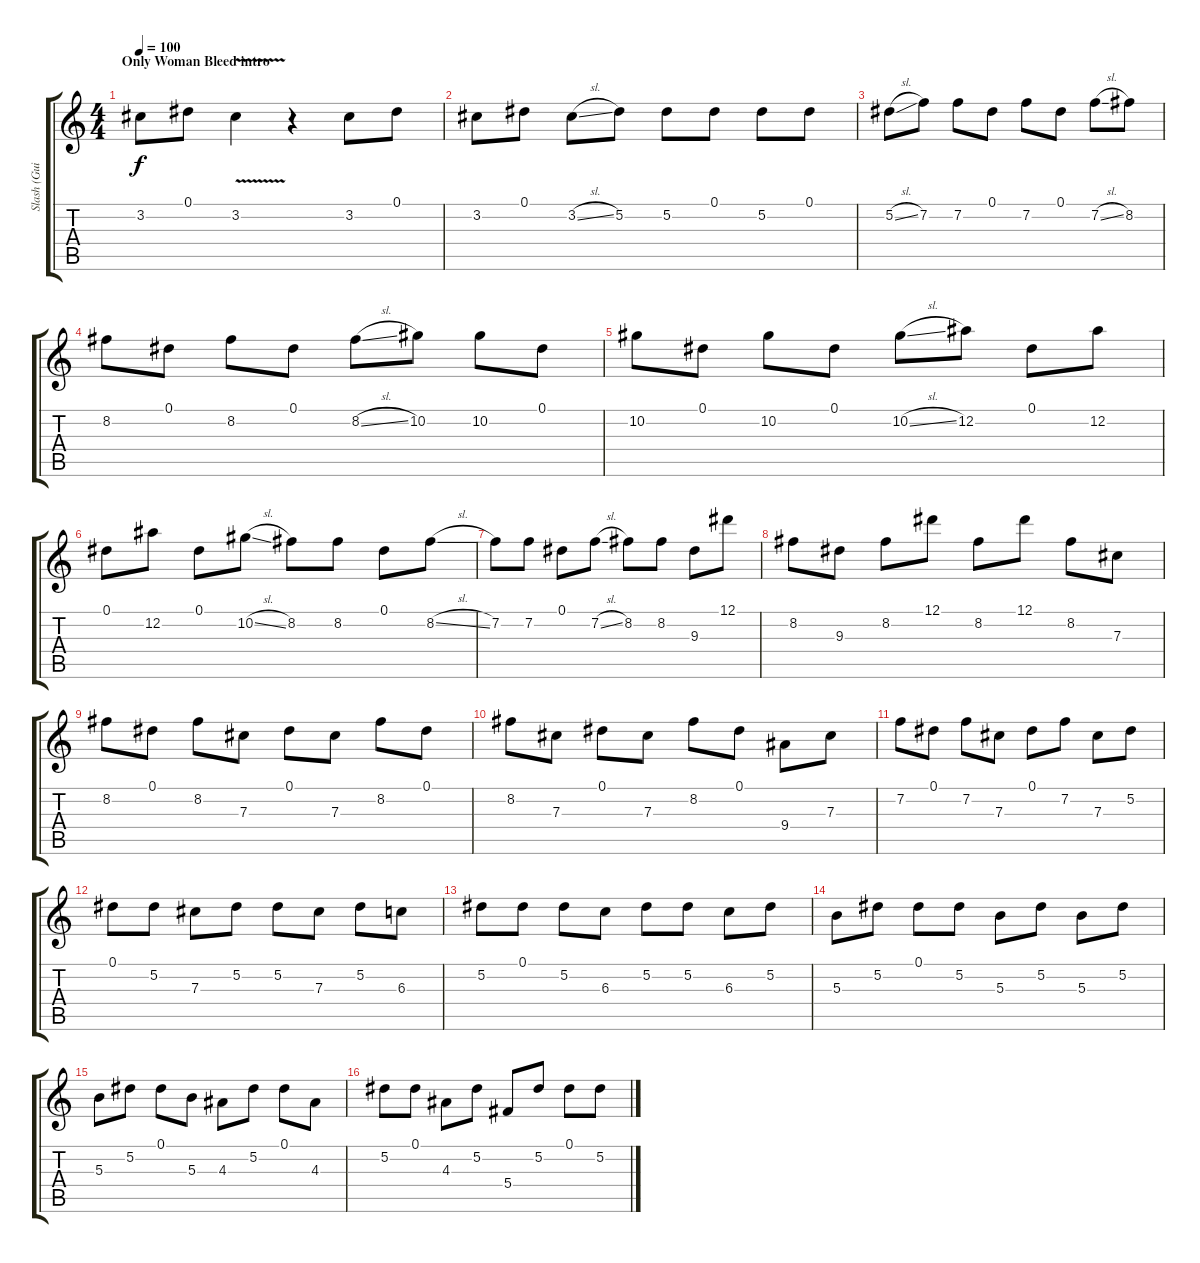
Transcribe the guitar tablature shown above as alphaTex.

\track ("Slash (Guitar - 12 Strings)" "Slash (Gui") {instrument electricguitarjazz}
\staff {score tabs}
\tuning (Eb4 Bb3 Gb3 Db3 Ab2 Eb2) {hide}
\ts (4 4)
\section ("" "Only Woman Bleed intro ")
\tempo 100
\tempo 120
\tempo 100
\clef g2
\ks c
3.2.8{dy f instrument electricguitarjazz} 0.1.8 3.2{v}.4 r.4 3.2.8 0.1.8 |
3.2.8 0.1.8 3.2{sl}.8 5.2.8 5.2.8 0.1.8 5.2.8 0.1.8 |
5.2{sl}.8 7.2.8 7.2.8 0.1.8 7.2.8 0.1.8 7.2{sl}.8 8.2.8 |
8.2.8 0.1.8 8.2.8 0.1.8 8.2{sl}.8 10.2.8 10.2.8 0.1.8 |
10.2.8 0.1.8 10.2.8 0.1.8 10.2{sl}.8 12.2.8 0.1.8 12.2.8 |
0.1.8 12.2.8 0.1.8 10.2{sl}.8 8.2.8 8.2.8 0.1.8 8.2{sl}.8 |
7.2.8 7.2.8 0.1.8 7.2{sl}.8 8.2.8 8.2.8 9.3.8 12.1.8 |
8.2.8 9.3.8 8.2.8 12.1.8 8.2.8 12.1.8 8.2.8 7.3.8 |
8.2.8 0.1.8 8.2.8 7.3.8 0.1.8 7.3.8 8.2.8 0.1.8 |
8.2.8 7.3.8 0.1.8 7.3.8 8.2.8 0.1.8 9.4.8 7.3.8 |
7.2.8 0.1.8 7.2.8 7.3.8 0.1.8 7.2.8 7.3.8 5.2.8 |
0.1.8 5.2.8 7.3.8 5.2.8 5.2.8 7.3.8 5.2.8 6.3.8 |
5.2.8 0.1.8 5.2.8 6.3.8 5.2.8 5.2.8 6.3.8 5.2.8 |
5.3.8 5.2.8 0.1.8 5.2.8 5.3.8 5.2.8 5.3.8 5.2.8 |
5.3.8 5.2.8 0.1.8 5.3.8 4.3.8 5.2.8 0.1.8 4.3.8 |
5.2.8 0.1.8 4.3.8 5.2.8 5.4.8 5.2.8 0.1.8 5.2.8
